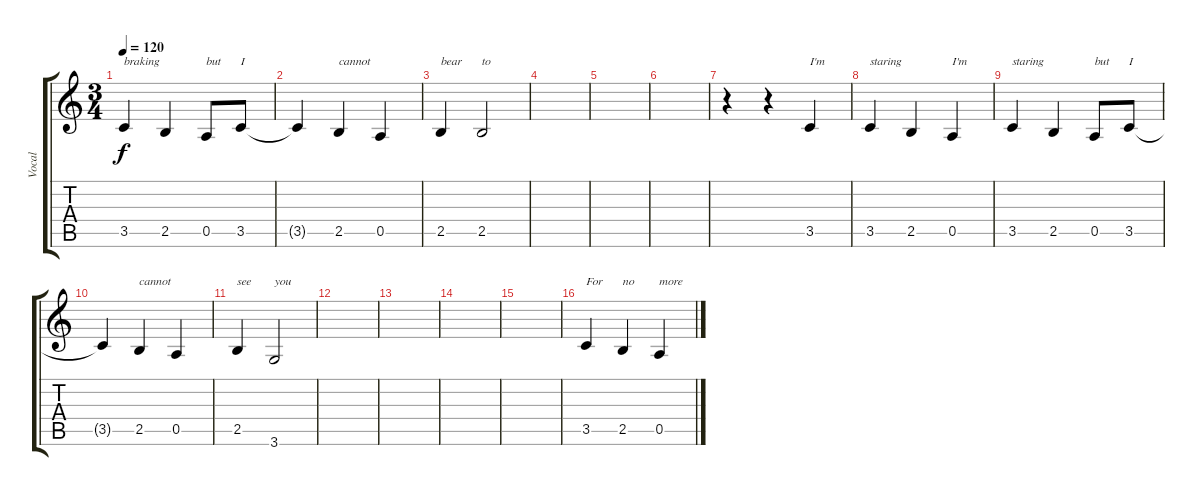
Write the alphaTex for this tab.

\track ("Vocal" "Vocal") {instrument contrabass}
\staff {score tabs}
\tuning (E4 B3 G3 D3 A2 E2) {hide}
\ts (3 4)
\tempo 120
\clef g2
\ks c
3.5.4{txt "braking" dy f} 2.5.4 0.5.8{txt "but"} 3.5.8{txt "I"} |
3.5{t}.4 2.5.4{txt "cannot"} 0.5.4 |
2.5.4{txt "bear"} 2.5.2{txt "to"} |
|
|
|
r.4 r.4 3.5.4{txt "I'm"} |
3.5.4{txt "staring"} 2.5.4 0.5.4{txt "I'm"} |
3.5.4{txt "staring"} 2.5.4 0.5.8{txt "but"} 3.5.8{txt "I"} |
3.5{t}.4 2.5.4{txt "cannot"} 0.5.4 |
2.5.4{txt "see"} 3.6.2{txt "you"} |
|
|
|
|
3.5.4{txt "For"} 2.5.4{txt "no"} 0.5.4{txt "more"}
